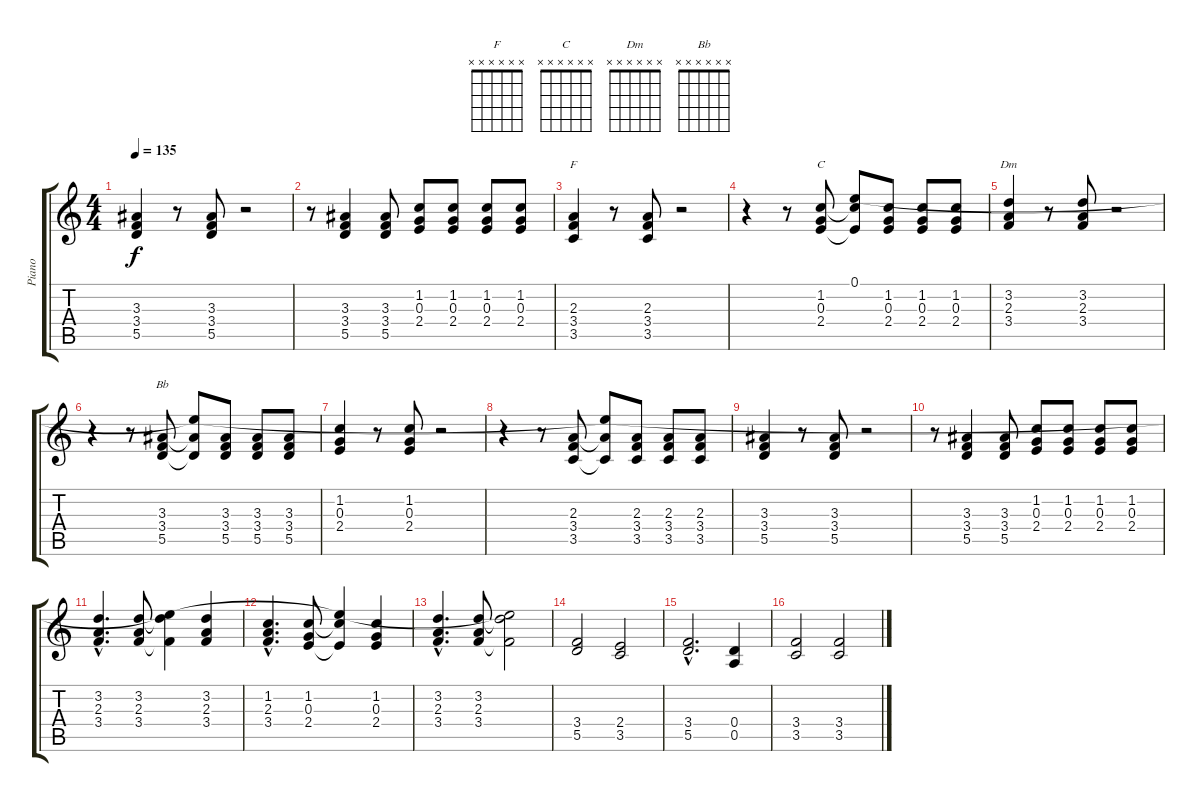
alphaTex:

\track ("Piano " "Piano ") {instrument acousticgrandpiano}
\staff {score tabs}
\tuning (E5 B4 G4 D4 A3 E3) {hide}
\chord ("F" x x x x x x) {firstfret 0}
\chord ("C" x x x x x x) {firstfret 0}
\chord ("Dm" x x x x x x) {firstfret 0}
\chord ("Bb" x x x x x x) {firstfret 0}
\ts (4 4)
\tempo 135
\clef g2
\ks c
(3.3 3.4 5.5).4{dy f} r.8 (3.3 3.4 5.5).8 r.2 |
r.8 (3.3 3.4 5.5).4 (3.3 3.4 5.5).8 (1.2 0.3 2.4).8 (1.2 0.3 2.4).8 (1.2 0.3 2.4).8 (1.2 0.3 2.4).8 |
(2.3 3.4 3.5).4{ch "F"} r.8 (2.3 3.4 3.5).8 r.2 |
r.4 r.8 (1.2 0.3 2.4).8{ch "C"} (0.1 1.2{t} 2.4{t}).8 (1.2 0.3 2.4).8 (1.2 0.3 2.4).8 (1.2 0.3 2.4).8 |
(3.2 2.3 3.4).4{ch "Dm"} r.8 (3.2 2.3 3.4).8 r.2 |
r.4 r.8 (3.3 3.4 5.5).8{ch "Bb"} (0.1{t} 3.3{t} 5.5{t}).8 (3.3 3.4 5.5).8 (3.3 3.4 5.5).8 (3.3 3.4 5.5).8 |
(1.2 0.3 2.4).4 r.8 (1.2 0.3 2.4).8 r.2 |
r.4 r.8 (2.3 3.4 3.5).8 (0.1{t} 2.3{t} 3.5{t}).8 (2.3 3.4 3.5).8 (2.3 3.4 3.5).8 (2.3 3.4 3.5).8 |
(3.3 3.4 5.5).4 r.8 (3.3 3.4 5.5).8 r.2 |
r.8 (3.3 3.4 5.5).4 (3.3 3.4 5.5).8 (1.2 0.3 2.4).8 (1.2 0.3 2.4).8 (1.2 0.3 2.4).8 (1.2 0.3 2.4).8 |
(3.2{hac} 2.3{hac} 3.4{hac}).4{d} (3.2 2.3 3.4).8 (0.1{t} 3.2{t} 3.4{t}).4 (3.2 2.3 3.4).4 |
(1.2{hac} 2.3{hac} 3.4{hac}).4{d} (1.2 0.3 2.4).8 (0.1{t} 1.2{t} 2.4{t}).4 (1.2 0.3 2.4).4 |
(3.2{hac} 2.3{hac} 3.4{hac}).4{d} (3.2 2.3 3.4).8 (0.1{t} 3.2{t} 3.4{t}).2 |
(3.4 5.5).2 (2.4 3.5).2 |
(3.4{hac} 5.5{hac}).2{d} (0.4 0.5).4 |
(3.4 3.5).2 (3.4 3.5).2
